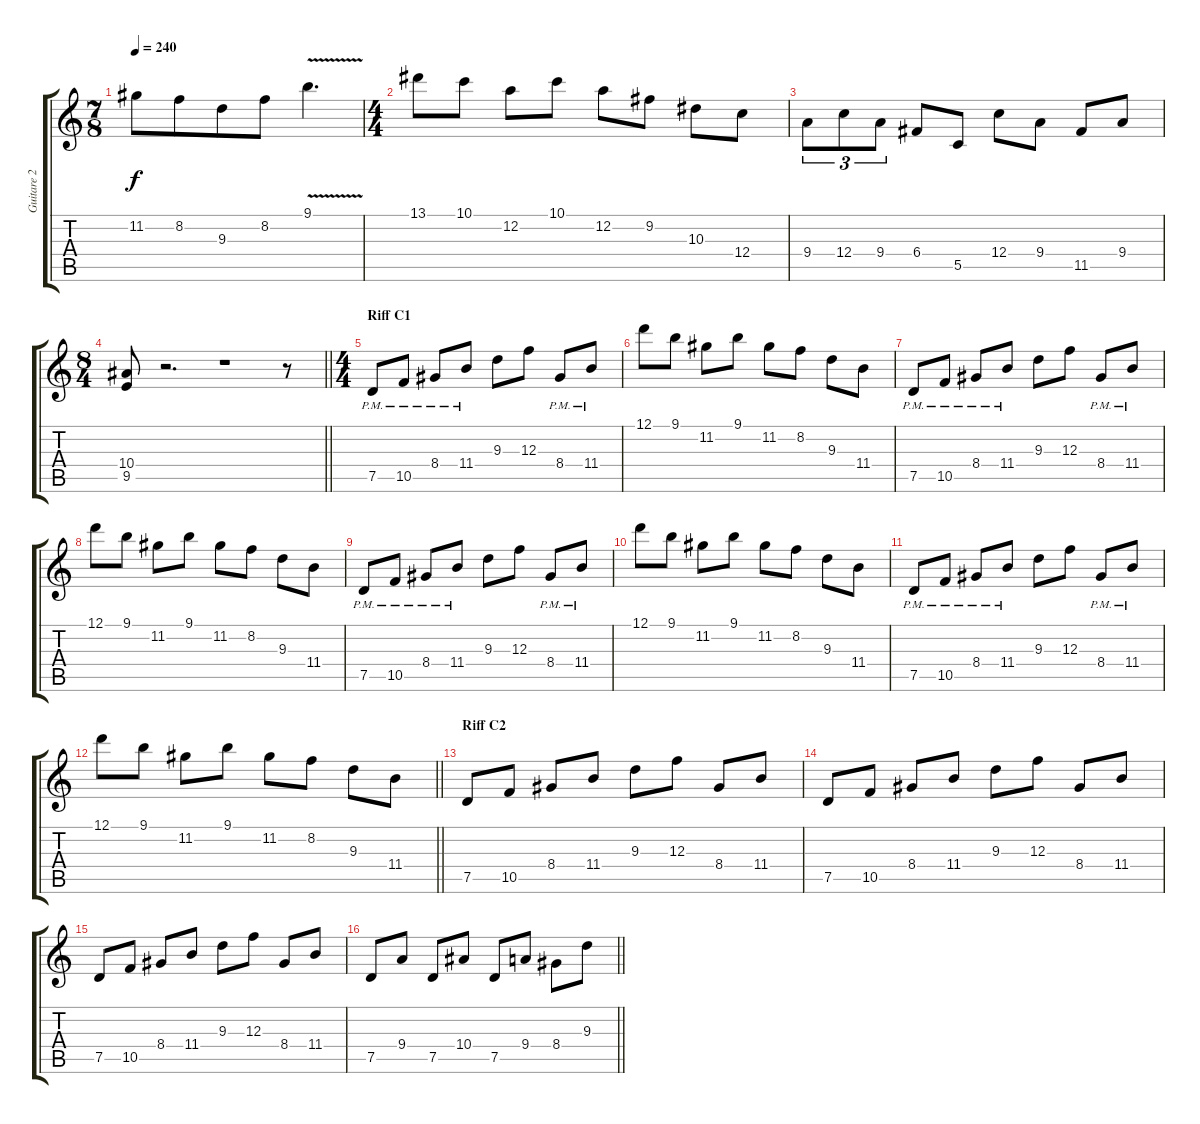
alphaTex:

\track ("Guitare 2" "Guitare 2") {instrument distortionguitar}
\staff {score tabs}
\tuning (D4 A3 F3 C3 G2 D2) {hide}
\ts (7 8)
\tempo 240
\clef g2
\ks c
11.2.8{dy f} 8.2.8 9.3.8 8.2.8 9.1{v}.4{d} |
\ts (4 4)
13.1.8 10.1.8 12.2.8 10.1.8 12.2.8 9.2.8 10.3.8 12.4.8 |
9.4.8{tu (3 2)} 12.4.8{tu (3 2)} 9.4.8{tu (3 2)} 6.4.8 5.5.8 12.4.8 9.4.8 11.5.8 9.4.8 |
\ts (8 4)
\barLineRight lightlight
(10.4 9.5).8 r.2{d} r.1 r.8 |
\ts (4 4)
\section ("" "Riff C1")
7.5{pm}.8 10.5{pm}.8 8.4{pm}.8 11.4{pm}.8 9.3.8 12.3.8 8.4{pm}.8 11.4{pm}.8 |
12.1.8 9.1.8 11.2.8 9.1.8 11.2.8 8.2.8 9.3.8 11.4.8 |
7.5{pm}.8 10.5{pm}.8 8.4{pm}.8 11.4{pm}.8 9.3.8 12.3.8 8.4{pm}.8 11.4{pm}.8 |
12.1.8 9.1.8 11.2.8 9.1.8 11.2.8 8.2.8 9.3.8 11.4.8 |
7.5{pm}.8 10.5{pm}.8 8.4{pm}.8 11.4{pm}.8 9.3.8 12.3.8 8.4{pm}.8 11.4{pm}.8 |
12.1.8 9.1.8 11.2.8 9.1.8 11.2.8 8.2.8 9.3.8 11.4.8 |
7.5{pm}.8 10.5{pm}.8 8.4{pm}.8 11.4{pm}.8 9.3.8 12.3.8 8.4{pm}.8 11.4{pm}.8 |
\barLineRight lightlight
12.1.8 9.1.8 11.2.8 9.1.8 11.2.8 8.2.8 9.3.8 11.4.8 |
\section ("" "Riff C2")
7.5.8 10.5.8 8.4.8 11.4.8 9.3.8 12.3.8 8.4.8 11.4.8 |
7.5.8 10.5.8 8.4.8 11.4.8 9.3.8 12.3.8 8.4.8 11.4.8 |
7.5.8 10.5.8 8.4.8 11.4.8 9.3.8 12.3.8 8.4.8 11.4.8 |
\barLineRight lightlight
7.5.8 9.4.8 7.5.8 10.4.8 7.5.8 9.4.8 8.4.8 9.3.8
